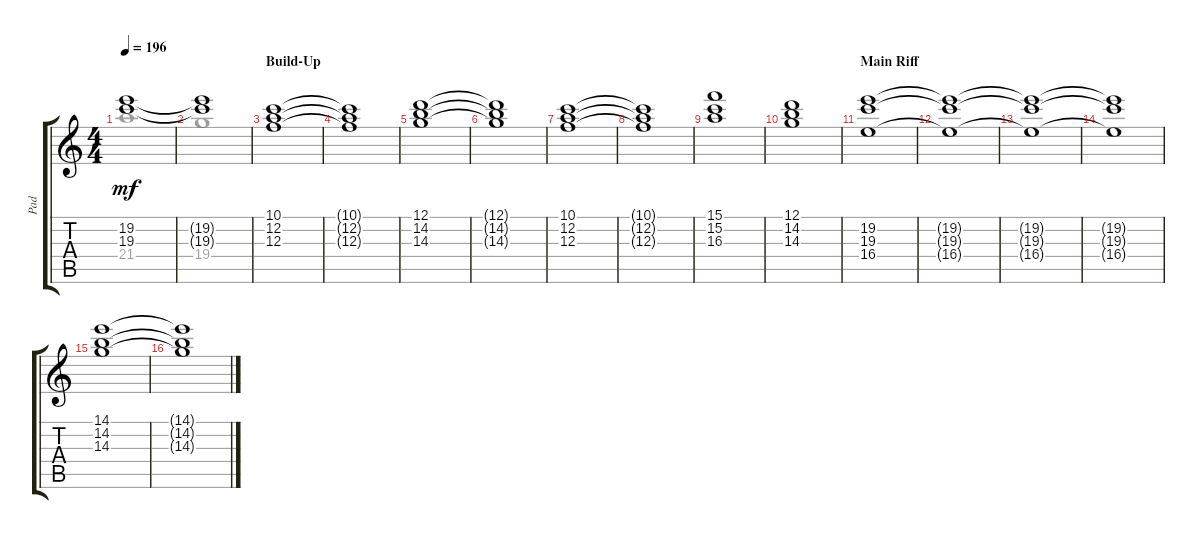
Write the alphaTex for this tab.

\track ("Pad" "Pad") {instrument electricguitarclean}
\staff {score tabs}
\tuning (D4 A3 F3 C3 G2 C2) {hide}
\voice
\ts (4 4)
\tempo 196
\clef g2
\ks aminor
(19.2 19.3).1{dy mf} |
(19.2{t} 19.3{t}).1 |
\section ("" "Build-Up")
(10.1 12.2 12.3).1 |
(10.1{t} 12.2{t} 12.3{t}).1 |
(12.1 14.2 14.3).1 |
(12.1{t} 14.2{t} 14.3{t}).1 |
(10.1 12.2 12.3).1 |
(10.1{t} 12.2{t} 12.3{t}).1 |
(15.1 15.2 16.3).1 |
(12.1 14.2 14.3).1 |
\section ("" "Main Riff")
(19.2 19.3 16.4).1 |
(19.2{t} 19.3{t} 16.4{t}).1 |
(19.2{t} 19.3{t} 16.4{t}).1 |
(19.2{t} 19.3{t} 16.4{t}).1 |
(14.1 14.2 14.3).1 |
(14.1{t} 14.2{t} 14.3{t}).1
\voice
\clef g2
\ottava regular
\simile none
\ks aminor
21.4.1{dy mf} |
19.4.1 |
|
|
|
|
|
|
|
|
|
|
|
|
|
